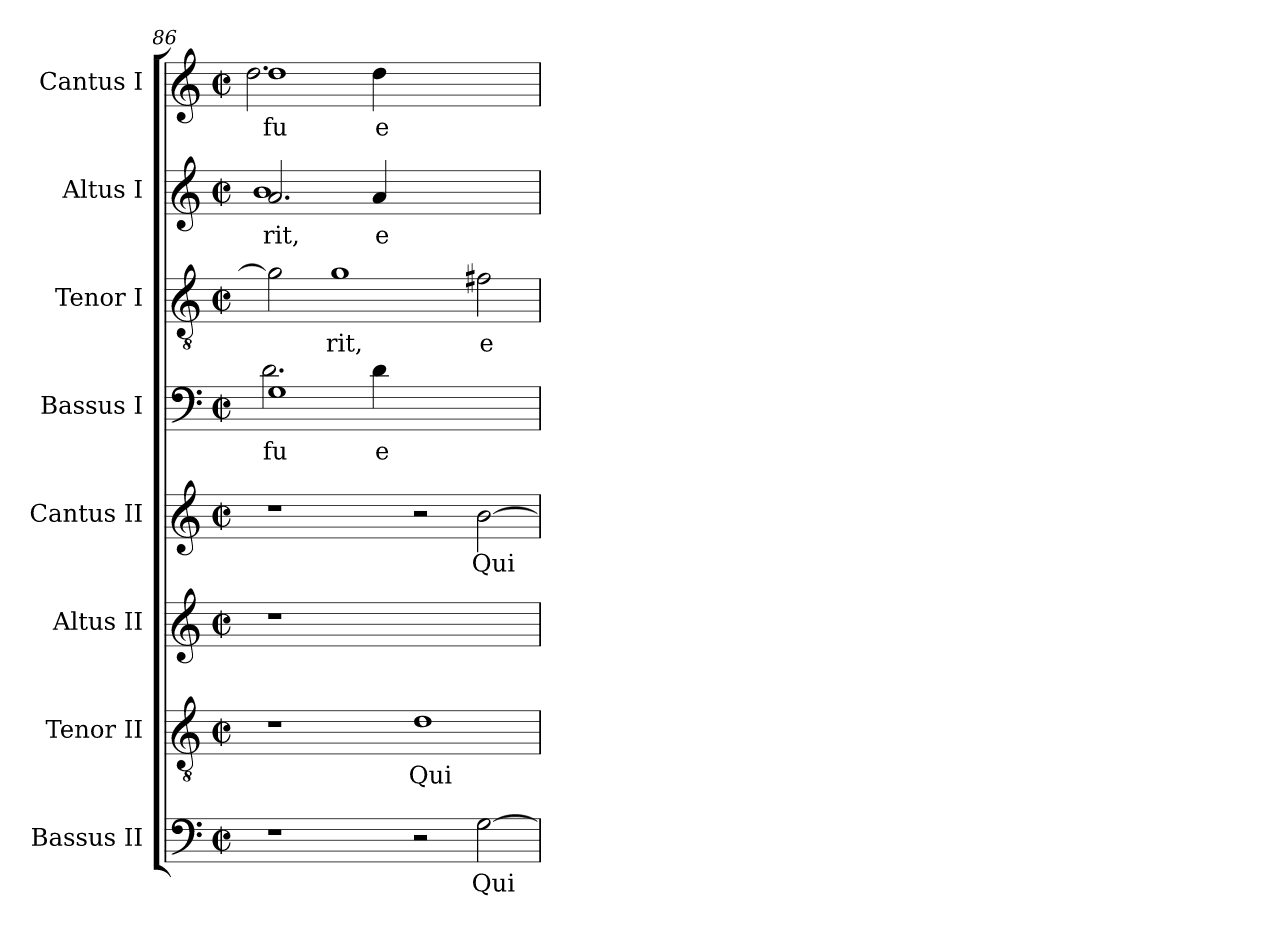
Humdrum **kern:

**kern	**text	**kern	**text	**kern	**kern	**text	**kern	**text	**kern	**text	**kern	**text	**kern	**text
*part8	*part8	*part7	*part7	*part6	*part5	*part5	*part4	*part4	*part3	*part3	*part2	*part2	*part1	*part1
*staff8	*staff8	*staff7	*staff7	*staff6	*staff5	*staff5	*staff4	*staff4	*staff3	*staff3	*staff2	*staff2	*staff1	*staff1
*I"Bassus II	*	*I"Tenor II	*	*I"Altus II	*I"Cantus II	*	*I"Bassus I	*	*I"Tenor I	*	*I"Altus I	*	*I"Cantus I	*
*clefF4	*	*clefGv2	*	*clefG2	*clefG2	*	*clefF4	*	*clefGv2	*	*clefG2	*	*clefG2	*
*M2/2	*	*M2/2	*	*M2/2	*M2/2	*	*M2/2	*	*M2/2	*	*M2/2	*	*M2/2	*
*met(c|)	*	*met(c|)	*	*met(c|)	*met(c|)	*	*met(c|)	*	*met(c|)	*	*met(c|)	*	*met(c|)	*
=86	=86	=86	=86	=86	=86	=86	=86	=86	=86	=86	=86	=86	=86	=86
!	!	!	!	!	!	!	!	!LO:LY:b:cj	!	!	!	!	!	!
*	*	*	*	*	*	*	*^	*	*	*	*	*	*	*
!	!	!	!	!	!	!	!	!	!LO:LY:b:cj	!	!	!	!LO:LY:b:cj	!	!
*	*	*	*	*	*	*	*	*	*	*	*	*^	*	*	*
!	!	!	!	!	!	!	!	!	!	!	!	!	!	!LO:LY:b:cj	!	!LO:LY:b:cj
*	*	*	*	*	*	*	*	*	*	*	*	*	*	*	*^	*
!	!	!	!	!	!	!	!	!	!	!	!	!	!	!	!	!	!LO:LY:b:cj
1r	.	1r	.	1r	1r	.	1G	2.d\	fu-	2g\]	.	2.a/	1b	rit,	1dd	2.dd\	fu
!	!	!	!	!	!	!	!	!	!	!	!LO:LY:b:cj	!	!	!	!	!	!
.	.	.	.	.	.	.	.	.	.	1g	rit,	.	.	.	.	.	.
!	!	!	!	!	!	!	!	!	!LO:LY:b:cj	!	!	!	!	!LO:LY:b:cj	!	!	!LO:LY:b:cj
.	.	.	.	.	.	.	.	4d\	-e-	.	.	4a/	.	e	.	4dd\	e
!	!	!	!LO:LY:b:cj	!	!	!	!	!	!	!	!	!	!	!	!	!	!
2r	.	1d	Qui	1ryy	2r	.	1ryy	1ryy	.	.	.	1ryy	1ryy	.	1ryy	1ryy	.
!	!LO:LY:b	!	!	!	!	!LO:LY:b	!	!	!	!	!LO:LY:b:cj	!	!	!	!	!	!
[>2G\	Qui	.	.	.	[>2b\	Qui	.	.	.	2f#X\	e	.	.	.	.	.	.
*	*	*	*	*	*	*	*	*	*	*	*	*v	*v	*	*	*	*
*	*	*	*	*	*	*	*v	*v	*	*	*	*	*	*v	*v	*
=	=	=	=	=	=	=	=	=	=	=	=	=	=	=
*-	*-	*-	*-	*-	*-	*-	*-	*-	*-	*-	*-	*-	*-	*-
